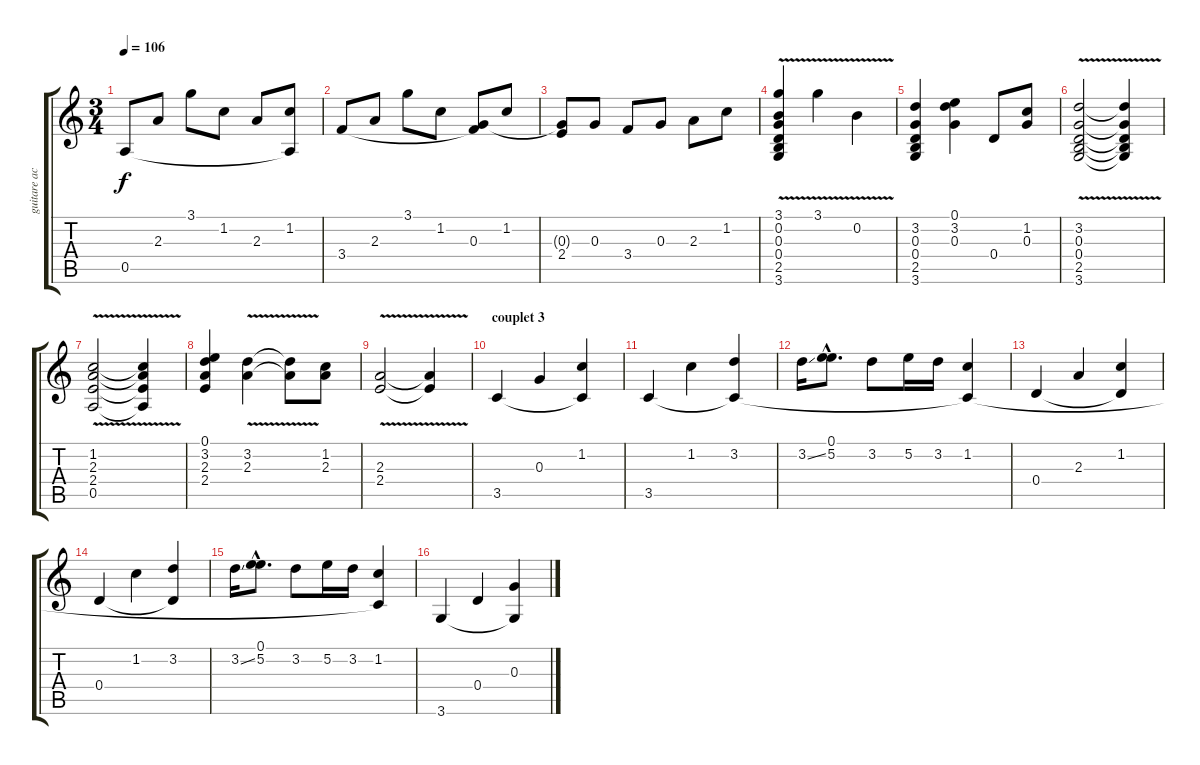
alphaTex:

\track ("guitare acoustique" "guitare ac") {instrument acousticguitarnylon}
\staff {score tabs}
\tuning (E4 B3 G3 D3 A2 E2) {hide}
\ts (3 4)
\tempo 106
\clef g2
\ks c
0.5.8{dy f} 2.3.8 3.1.8 1.2.8 2.3.8 (1.2 0.5{t}).8 |
3.4.8 2.3.8 3.1.8 1.2.8 (0.3 3.4{t}).8 1.2.8 |
(0.3{t} 2.4).8 0.3.8 3.4.8 0.3.8 2.3.8 1.2.8 |
(3.1{v} 0.2{v} 0.3{v} 0.4{v} 2.5{v} 3.6{v}).4 3.1{v}.4 0.2{v}.4 |
(3.2 0.3 0.4 2.5 3.6).4 (0.1 3.2 0.3).4 0.4.8 (1.2 0.3).8 |
(3.2 0.3 0.4 2.5{v} 3.6).2 (3.2{t} 0.3{t} 0.4{t} 2.5{t} 3.6{t}).4 |
(1.2 2.3 2.4{v} 0.5).2 (1.2{t} 2.3{t} 2.4{t} 0.5{t}).4 |
(0.1 3.2 2.3 2.4).4 (3.2{v} 2.3).4 (3.2{t} 2.3{t}).8 (1.2 2.3).8 |
(2.3{v} 2.4).2 (2.3{t} 2.4{t}).4 |
\section ("" "couplet 3")
3.5.4 0.3.4 (1.2 3.5{t}).4 |
3.5.4 1.2.4 (3.2 3.5{t}).4 |
3.2{ss}.16 (0.1{hac} 5.2{hac}).8{d} 3.2.8 5.2.16 3.2.16 (1.2 3.5{t}).4 |
0.4.4 2.3.4 (1.2 0.4{t}).4 |
0.4.4 1.2.4 (3.2 0.4{t}).4 |
3.2{ss}.16 (0.1{hac} 5.2{hac}).8{d} 3.2.8 5.2.16 3.2.16 (1.2 3.5{t}).4 |
3.6.4 0.4.4 (0.3 3.6{t}).4
